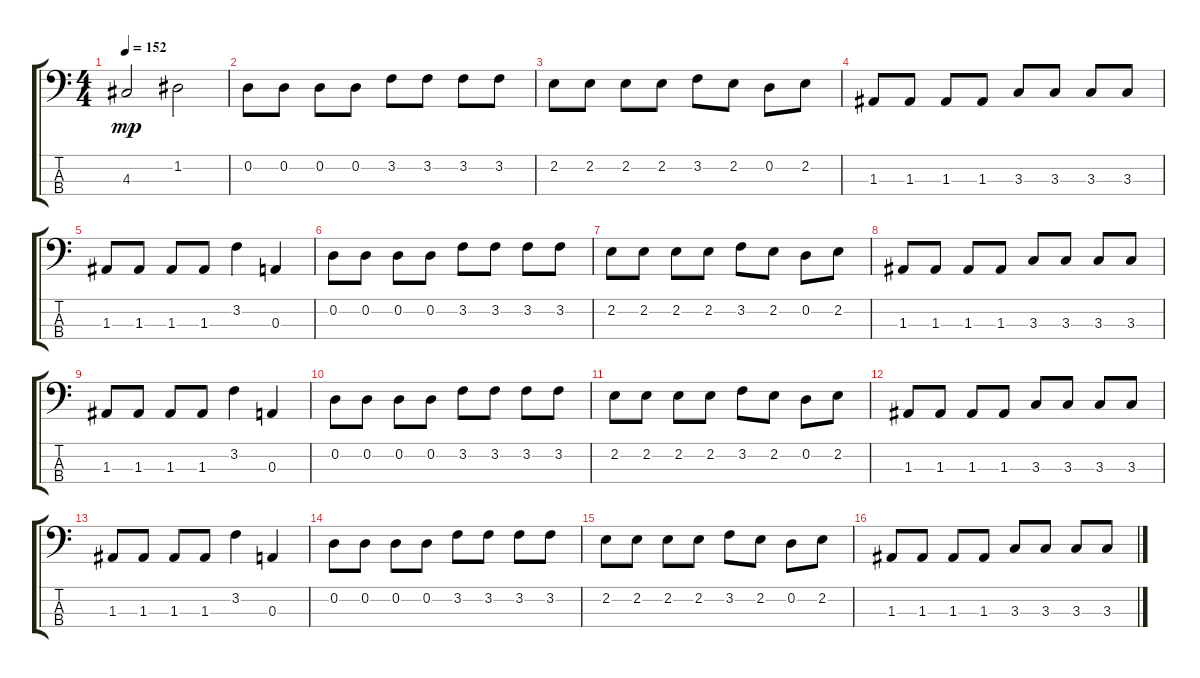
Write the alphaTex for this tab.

\track "" {instrument electricbasspick}
\staff {score tabs}
\tuning (G2 D2 A1 E1) {hide}
\ts (4 4)
\tempo 152
\clef f4
\ks c
4.3.2{dy mp} 1.2.2 |
0.2.8 0.2.8 0.2.8 0.2.8 3.2.8 3.2.8 3.2.8 3.2.8 |
2.2.8 2.2.8 2.2.8 2.2.8 3.2.8 2.2.8 0.2.8 2.2.8 |
1.3.8 1.3.8 1.3.8 1.3.8 3.3.8 3.3.8 3.3.8 3.3.8 |
1.3.8 1.3.8 1.3.8 1.3.8 3.2.4 0.3.4 |
0.2.8 0.2.8 0.2.8 0.2.8 3.2.8 3.2.8 3.2.8 3.2.8 |
2.2.8 2.2.8 2.2.8 2.2.8 3.2.8 2.2.8 0.2.8 2.2.8 |
1.3.8 1.3.8 1.3.8 1.3.8 3.3.8 3.3.8 3.3.8 3.3.8 |
1.3.8 1.3.8 1.3.8 1.3.8 3.2.4 0.3.4 |
0.2.8 0.2.8 0.2.8 0.2.8 3.2.8 3.2.8 3.2.8 3.2.8 |
2.2.8 2.2.8 2.2.8 2.2.8 3.2.8 2.2.8 0.2.8 2.2.8 |
1.3.8 1.3.8 1.3.8 1.3.8 3.3.8 3.3.8 3.3.8 3.3.8 |
1.3.8 1.3.8 1.3.8 1.3.8 3.2.4 0.3.4 |
0.2.8 0.2.8 0.2.8 0.2.8 3.2.8 3.2.8 3.2.8 3.2.8 |
2.2.8 2.2.8 2.2.8 2.2.8 3.2.8 2.2.8 0.2.8 2.2.8 |
1.3.8 1.3.8 1.3.8 1.3.8 3.3.8 3.3.8 3.3.8 3.3.8
